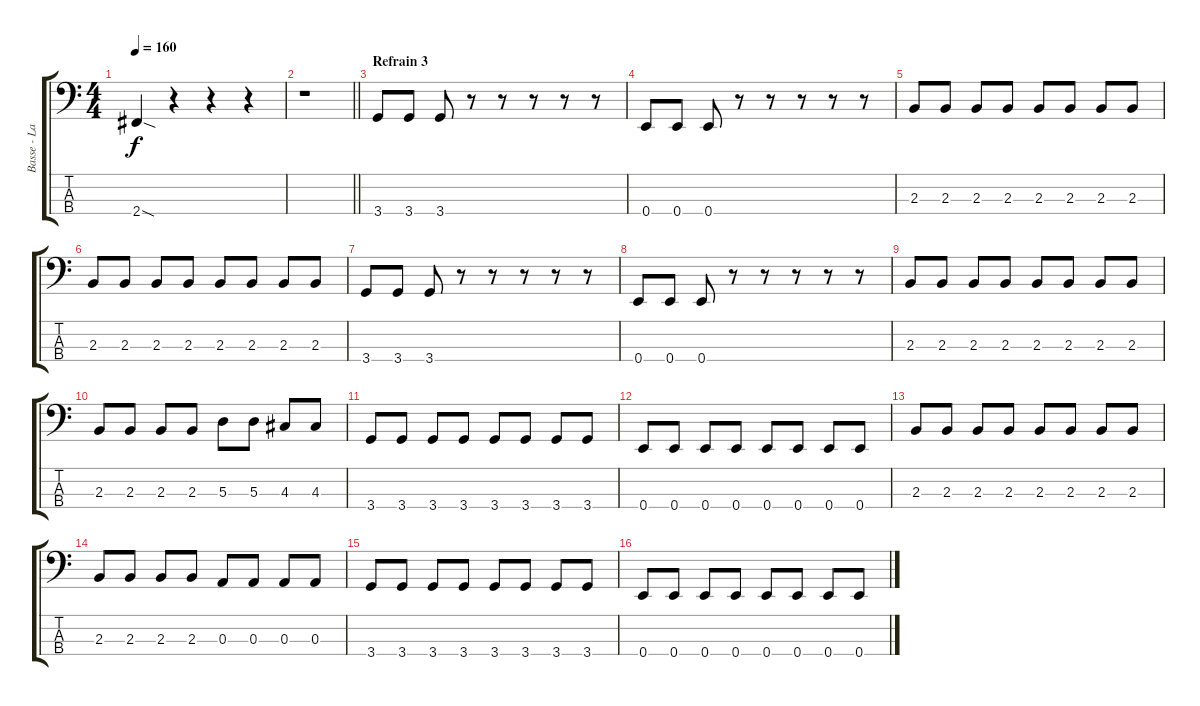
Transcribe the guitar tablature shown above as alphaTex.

\track ("Basse - Lasse" "Basse - La") {instrument electricbassfinger}
\staff {score tabs}
\tuning (G2 D2 A1 E1) {hide}
\ts (4 4)
\tempo 160
\clef f4
\ks c
2.4{sod}.4{dy f} r.4 r.4 r.4 |
\barLineRight lightlight
r.1 |
\section ("" "Refrain 3")
3.4.8 3.4.8 3.4.8 r.8 r.8 r.8 r.8 r.8 |
0.4.8 0.4.8 0.4.8 r.8 r.8 r.8 r.8 r.8 |
2.3.8 2.3.8 2.3.8 2.3.8 2.3.8 2.3.8 2.3.8 2.3.8 |
2.3.8 2.3.8 2.3.8 2.3.8 2.3.8 2.3.8 2.3.8 2.3.8 |
3.4.8 3.4.8 3.4.8 r.8 r.8 r.8 r.8 r.8 |
0.4.8 0.4.8 0.4.8 r.8 r.8 r.8 r.8 r.8 |
2.3.8 2.3.8 2.3.8 2.3.8 2.3.8 2.3.8 2.3.8 2.3.8 |
2.3.8 2.3.8 2.3.8 2.3.8 5.3.8 5.3.8 4.3.8 4.3.8 |
3.4.8 3.4.8 3.4.8 3.4.8 3.4.8 3.4.8 3.4.8 3.4.8 |
0.4.8 0.4.8 0.4.8 0.4.8 0.4.8 0.4.8 0.4.8 0.4.8 |
2.3.8 2.3.8 2.3.8 2.3.8 2.3.8 2.3.8 2.3.8 2.3.8 |
2.3.8 2.3.8 2.3.8 2.3.8 0.3.8 0.3.8 0.3.8 0.3.8 |
3.4.8 3.4.8 3.4.8 3.4.8 3.4.8 3.4.8 3.4.8 3.4.8 |
0.4.8 0.4.8 0.4.8 0.4.8 0.4.8 0.4.8 0.4.8 0.4.8
